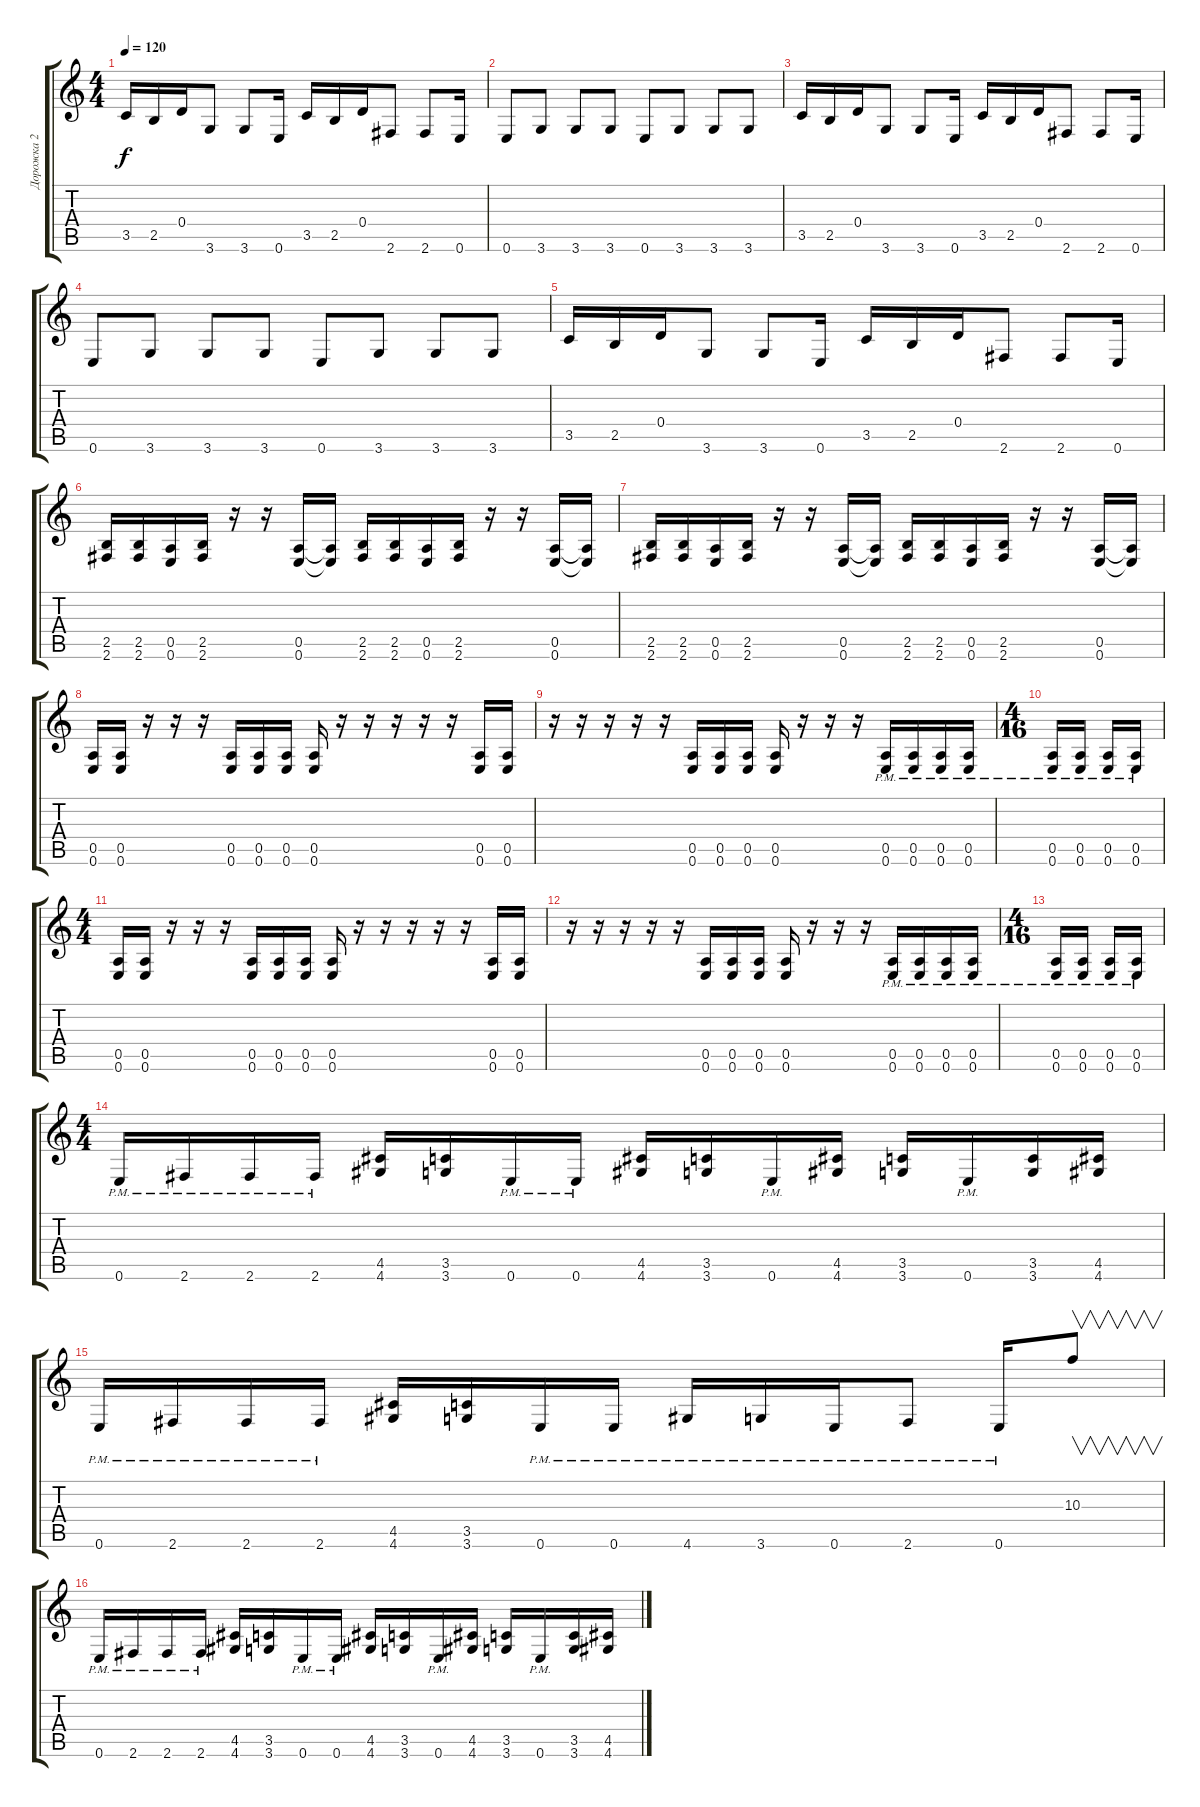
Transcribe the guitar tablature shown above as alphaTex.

\track ("Дорожка 2" "Дорожка 2") {instrument overdrivenguitar}
\staff {score tabs}
\tuning (E4 B3 G3 D3 A2 E2) {hide}
\ts (4 4)
\tempo 120
\clef g2
\ks c
3.5.16{dy f} 2.5.16 0.4.16 3.6.8 3.6.8 0.6.16 3.5.16 2.5.16 0.4.16 2.6.8 2.6.8 0.6.16 |
0.6.8 3.6.8 3.6.8 3.6.8 0.6.8 3.6.8 3.6.8 3.6.8 |
3.5.16 2.5.16 0.4.16 3.6.8 3.6.8 0.6.16 3.5.16 2.5.16 0.4.16 2.6.8 2.6.8 0.6.16 |
0.6.8 3.6.8 3.6.8 3.6.8 0.6.8 3.6.8 3.6.8 3.6.8 |
3.5.16 2.5.16 0.4.16 3.6.8 3.6.8 0.6.16 3.5.16 2.5.16 0.4.16 2.6.8 2.6.8 0.6.16 |
(2.5 2.6).16 (2.5 2.6).16 (0.5 0.6).16 (2.5 2.6).16 r.16 r.16 (0.5 0.6).16 (0.5{t} 0.6{t}).16 (2.5 2.6).16 (2.5 2.6).16 (0.5 0.6).16 (2.5 2.6).16 r.16 r.16 (0.5 0.6).16 (0.5{t} 0.6{t}).16 |
(2.5 2.6).16 (2.5 2.6).16 (0.5 0.6).16 (2.5 2.6).16 r.16 r.16 (0.5 0.6).16 (0.5{t} 0.6{t}).16 (2.5 2.6).16 (2.5 2.6).16 (0.5 0.6).16 (2.5 2.6).16 r.16 r.16 (0.5 0.6).16 (0.5{t} 0.6{t}).16 |
(0.5 0.6).16 (0.5 0.6).16 r.16 r.16 r.16 (0.5 0.6).16 (0.5 0.6).16 (0.5 0.6).16 (0.5 0.6).16 r.16 r.16 r.16 r.16 r.16 (0.5 0.6).16 (0.5 0.6).16 |
r.16 r.16 r.16 r.16 r.16 (0.5 0.6).16 (0.5 0.6).16 (0.5 0.6).16 (0.5 0.6).16 r.16 r.16 r.16 (0.5{pm} 0.6{pm}).16 (0.5{pm} 0.6{pm}).16 (0.5{pm} 0.6{pm}).16 (0.5{pm} 0.6{pm}).16 |
\ts (4 16)
(0.5{pm} 0.6{pm}).16 (0.5{pm} 0.6{pm}).16 (0.5{pm} 0.6{pm}).16 (0.5{pm} 0.6{pm}).16 |
\ts (4 4)
(0.5 0.6).16 (0.5 0.6).16 r.16 r.16 r.16 (0.5 0.6).16 (0.5 0.6).16 (0.5 0.6).16 (0.5 0.6).16 r.16 r.16 r.16 r.16 r.16 (0.5 0.6).16 (0.5 0.6).16 |
r.16 r.16 r.16 r.16 r.16 (0.5 0.6).16 (0.5 0.6).16 (0.5 0.6).16 (0.5 0.6).16 r.16 r.16 r.16 (0.5{pm} 0.6{pm}).16 (0.5{pm} 0.6{pm}).16 (0.5{pm} 0.6{pm}).16 (0.5{pm} 0.6{pm}).16 |
\ts (4 16)
(0.5{pm} 0.6{pm}).16 (0.5{pm} 0.6{pm}).16 (0.5{pm} 0.6{pm}).16 (0.5{pm} 0.6{pm}).16 |
\ts (4 4)
0.6{pm}.16 2.6{pm}.16 2.6{pm}.16 2.6{pm}.16 (4.5 4.6).16 (3.5 3.6).16 0.6{pm}.16 0.6{pm}.16 (4.5 4.6).16 (3.5 3.6).16 0.6{pm}.16 (4.5 4.6).16 (3.5 3.6).16 0.6{pm}.16 (3.5 3.6).16 (4.5 4.6).16 |
0.6{pm}.16 2.6{pm}.16 2.6{pm}.16 2.6{pm}.16 (4.5 4.6).16 (3.5 3.6).16 0.6{pm}.16 0.6{pm}.16 4.6{pm}.16 3.6{pm}.16 0.6{pm}.16 2.6{pm}.8 0.6{pm}.16 10.3.8{v} |
0.6{pm}.16 2.6{pm}.16 2.6{pm}.16 2.6{pm}.16 (4.5 4.6).16 (3.5 3.6).16 0.6{pm}.16 0.6{pm}.16 (4.5 4.6).16 (3.5 3.6).16 0.6{pm}.16 (4.5 4.6).16 (3.5 3.6).16 0.6{pm}.16 (3.5 3.6).16 (4.5 4.6).16
